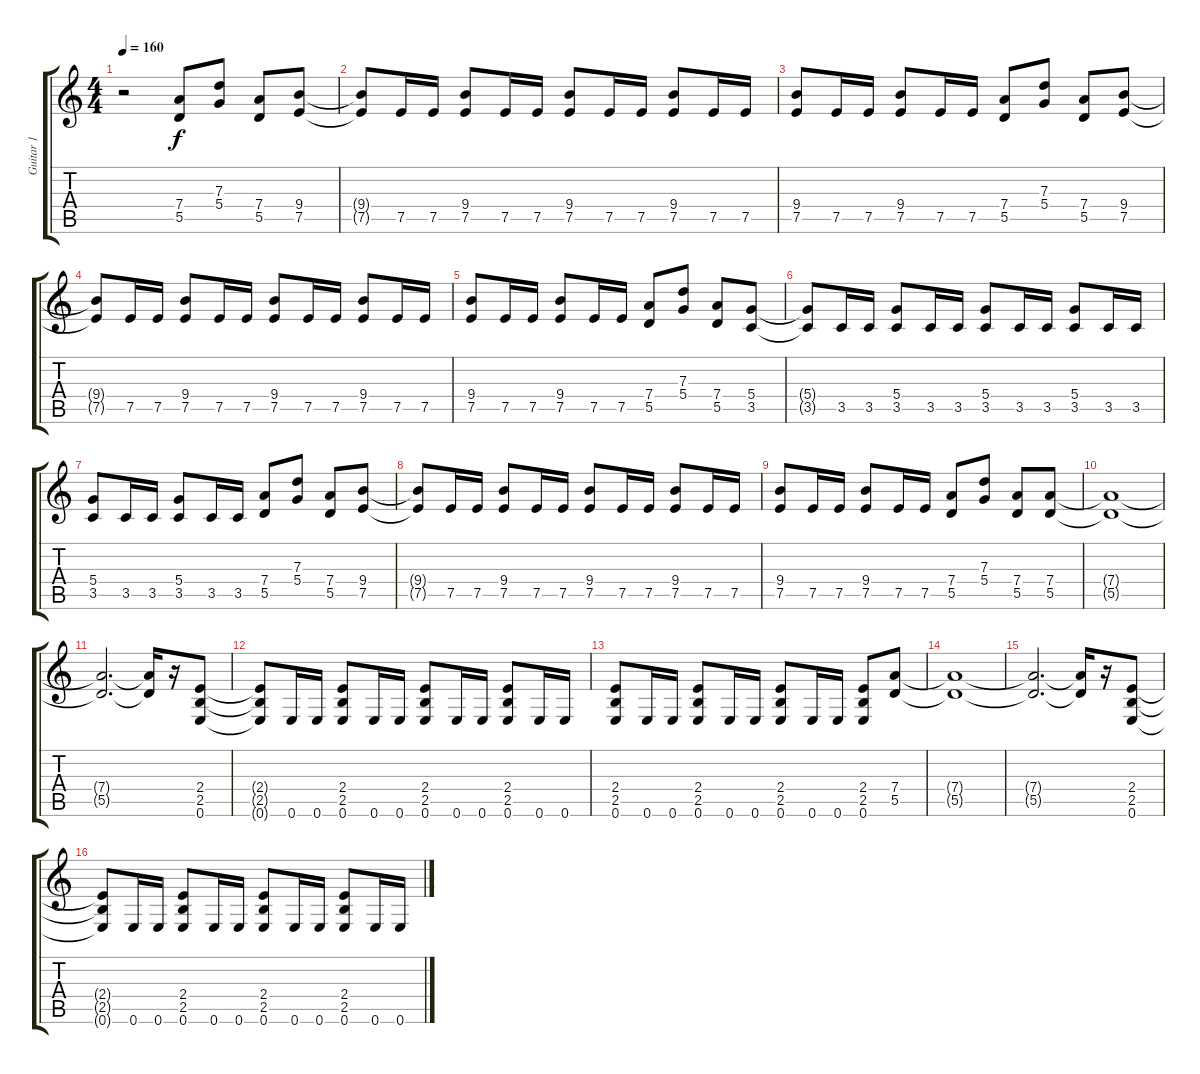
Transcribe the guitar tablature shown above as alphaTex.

\track ("Guitar 1" "Guitar 1") {instrument distortionguitar}
\staff {score tabs}
\tuning (E4 B3 G3 D3 A2 E2) {hide}
\ts (4 4)
\tempo 160
\clef g2
\ks c
r.2{dy f} (7.4 5.5).8 (7.3 5.4).8 (7.4 5.5).8 (9.4 7.5).8 |
(9.4{t} 7.5{t}).8 7.5.16 7.5.16 (9.4 7.5).8 7.5.16 7.5.16 (9.4 7.5).8 7.5.16 7.5.16 (9.4 7.5).8 7.5.16 7.5.16 |
(9.4 7.5).8 7.5.16 7.5.16 (9.4 7.5).8 7.5.16 7.5.16 (7.4 5.5).8 (7.3 5.4).8 (7.4 5.5).8 (9.4 7.5).8 |
(9.4{t} 7.5{t}).8 7.5.16 7.5.16 (9.4 7.5).8 7.5.16 7.5.16 (9.4 7.5).8 7.5.16 7.5.16 (9.4 7.5).8 7.5.16 7.5.16 |
(9.4 7.5).8 7.5.16 7.5.16 (9.4 7.5).8 7.5.16 7.5.16 (7.4 5.5).8 (7.3 5.4).8 (7.4 5.5).8 (5.4 3.5).8 |
(5.4{t} 3.5{t}).8 3.5.16 3.5.16 (5.4 3.5).8 3.5.16 3.5.16 (5.4 3.5).8 3.5.16 3.5.16 (5.4 3.5).8 3.5.16 3.5.16 |
(5.4 3.5).8 3.5.16 3.5.16 (5.4 3.5).8 3.5.16 3.5.16 (7.4 5.5).8 (7.3 5.4).8 (7.4 5.5).8 (9.4 7.5).8 |
(9.4{t} 7.5{t}).8 7.5.16 7.5.16 (9.4 7.5).8 7.5.16 7.5.16 (9.4 7.5).8 7.5.16 7.5.16 (9.4 7.5).8 7.5.16 7.5.16 |
(9.4 7.5).8 7.5.16 7.5.16 (9.4 7.5).8 7.5.16 7.5.16 (7.4 5.5).8 (7.3 5.4).8 (7.4 5.5).8 (7.4 5.5).8 |
(7.4{t} 5.5{t}).1 |
(7.4{t} 5.5{t}).2{d} (7.4{t} 5.5{t}).16 r.16 (2.4 2.5 0.6).8 |
(2.4{t} 2.5{t} 0.6{t}).8 0.6.16 0.6.16 (2.4 2.5 0.6).8 0.6.16 0.6.16 (2.4 2.5 0.6).8 0.6.16 0.6.16 (2.4 2.5 0.6).8 0.6.16 0.6.16 |
(2.4 2.5 0.6).8 0.6.16 0.6.16 (2.4 2.5 0.6).8 0.6.16 0.6.16 (2.4 2.5 0.6).8 0.6.16 0.6.16 (2.4 2.5 0.6).8 (7.4 5.5).8 |
(7.4{t} 5.5{t}).1 |
(7.4{t} 5.5{t}).2{d} (7.4{t} 5.5{t}).16 r.16 (2.4 2.5 0.6).8 |
(2.4{t} 2.5{t} 0.6{t}).8 0.6.16 0.6.16 (2.4 2.5 0.6).8 0.6.16 0.6.16 (2.4 2.5 0.6).8 0.6.16 0.6.16 (2.4 2.5 0.6).8 0.6.16 0.6.16
